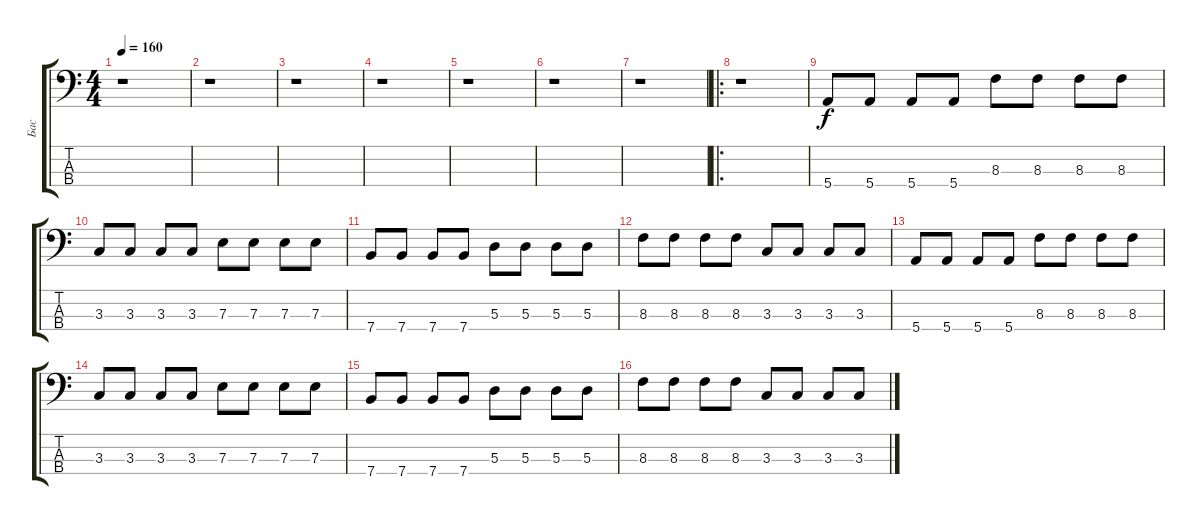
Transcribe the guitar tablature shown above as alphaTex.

\track ("Бас" "Бас") {instrument electricbassfinger}
\staff {score tabs}
\tuning (G2 D2 A1 E1) {hide}
\ts (4 4)
\tempo 160
\clef f4
\ks c
r.1{dy f instrument electricbassfinger} |
r.1 |
r.1 |
r.1 |
r.1 |
r.1 |
r.1 |
\ro
r.1 |
5.4.8 5.4.8 5.4.8 5.4.8 8.3.8 8.3.8 8.3.8 8.3.8 |
3.3.8 3.3.8 3.3.8 3.3.8 7.3.8 7.3.8 7.3.8 7.3.8 |
7.4.8 7.4.8 7.4.8 7.4.8 5.3.8 5.3.8 5.3.8 5.3.8 |
8.3.8 8.3.8 8.3.8 8.3.8 3.3.8 3.3.8 3.3.8 3.3.8 |
5.4.8 5.4.8 5.4.8 5.4.8 8.3.8 8.3.8 8.3.8 8.3.8 |
3.3.8 3.3.8 3.3.8 3.3.8 7.3.8 7.3.8 7.3.8 7.3.8 |
7.4.8 7.4.8 7.4.8 7.4.8 5.3.8 5.3.8 5.3.8 5.3.8 |
8.3.8 8.3.8 8.3.8 8.3.8 3.3.8 3.3.8 3.3.8 3.3.8
